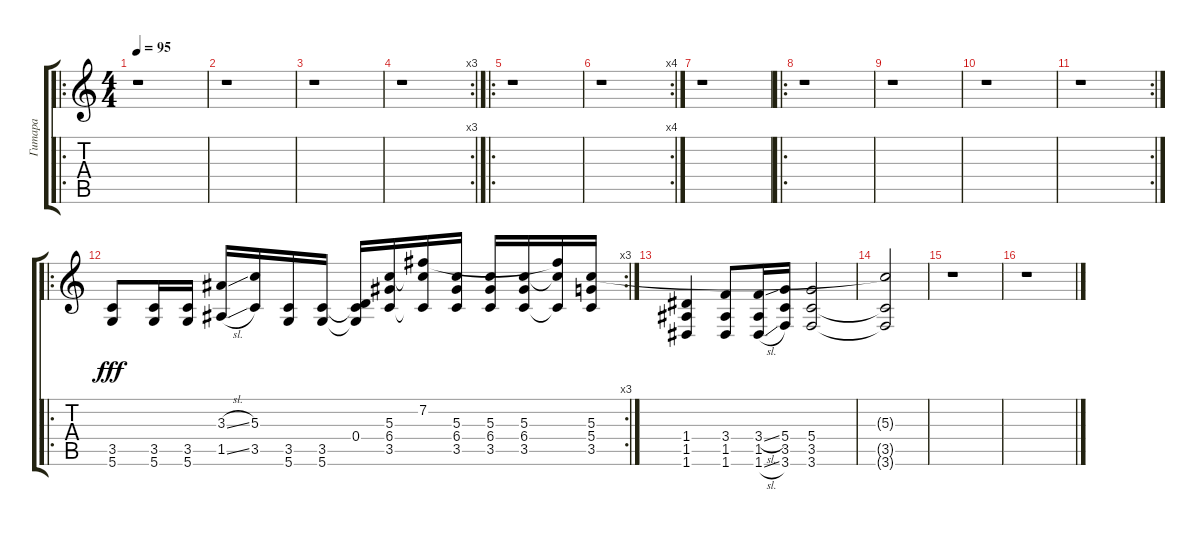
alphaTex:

\track ("Гитара" "Гитара") {instrument electricguitarclean}
\staff {score tabs}
\tuning (E4 B3 G3 D3 A2 D2) {hide}
\ro
\ts (4 4)
\tempo 95
\clef g2
\ks c
r.1{dy f} |
r.1 |
r.1 |
\rc 3
r.1 |
\ro
r.1 |
\rc 4
r.1 |
r.1 |
\ro
r.1 |
r.1 |
r.1 |
\rc 2
r.1 |
\ro
\rc 3
(3.5 5.6).8{dy fff} (3.5 5.6).16 (3.5 5.6).16 (3.3{sl} 1.5{sl}).16 (5.3 3.5).16 (3.5 5.6).16 (3.5 5.6).16 (0.4 3.5{t} 5.6{t}).16 (5.3 6.4 3.5).16 (7.2 5.3{t} 3.5{t}).16 (5.3 6.4 3.5).16 (5.3 6.4 3.5).16 (5.3 6.4 3.5).16 (7.2{t} 5.3{t} 3.5{t}).16 (5.3 5.4 3.5).16 |
(1.4 1.5 1.6).4 (3.4 1.5 1.6).8 (3.4{sl} 1.5 1.6{sl}).16 (5.4 3.5 3.6).16 (5.4 3.5 3.6).2 |
(5.3{t} 3.5{t} 3.6{t}).2 |
r.1 |
r.1
